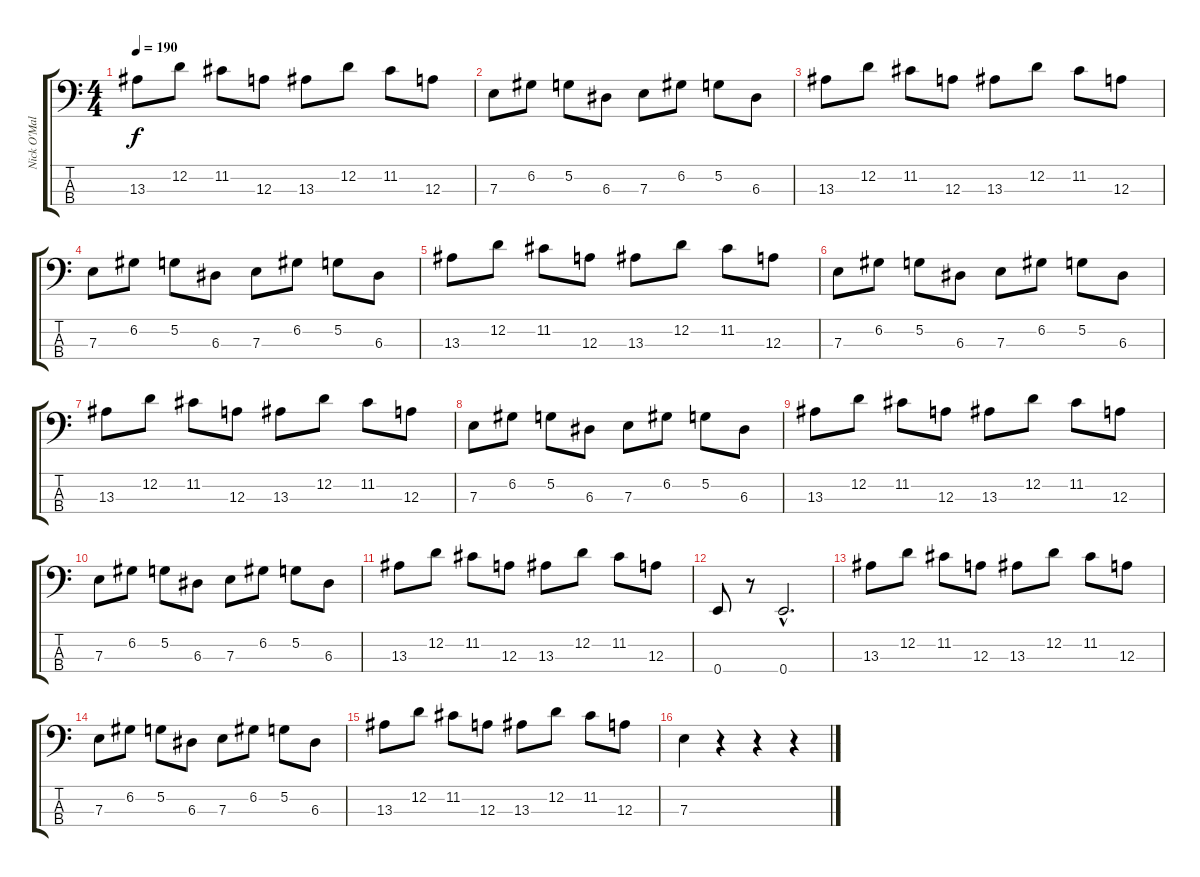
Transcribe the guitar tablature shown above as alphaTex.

\track ("Nick O'Malley (Bass)" "Nick O'Mal") {instrument distortionguitar}
\staff {score tabs}
\tuning (G2 D2 A1 E1) {hide}
\ts (4 4)
\tempo 190
\clef f4
\ks c
13.3.8{dy f} 12.2.8 11.2.8 12.3.8 13.3.8 12.2.8 11.2.8 12.3.8 |
7.3.8 6.2.8 5.2.8 6.3.8 7.3.8 6.2.8 5.2.8 6.3.8 |
13.3.8 12.2.8 11.2.8 12.3.8 13.3.8 12.2.8 11.2.8 12.3.8 |
7.3.8 6.2.8 5.2.8 6.3.8 7.3.8 6.2.8 5.2.8 6.3.8 |
13.3.8 12.2.8 11.2.8 12.3.8 13.3.8 12.2.8 11.2.8 12.3.8 |
7.3.8 6.2.8 5.2.8 6.3.8 7.3.8 6.2.8 5.2.8 6.3.8 |
13.3.8 12.2.8 11.2.8 12.3.8 13.3.8 12.2.8 11.2.8 12.3.8 |
7.3.8 6.2.8 5.2.8 6.3.8 7.3.8 6.2.8 5.2.8 6.3.8 |
13.3.8 12.2.8 11.2.8 12.3.8 13.3.8 12.2.8 11.2.8 12.3.8 |
7.3.8 6.2.8 5.2.8 6.3.8 7.3.8 6.2.8 5.2.8 6.3.8 |
13.3.8 12.2.8 11.2.8 12.3.8 13.3.8 12.2.8 11.2.8 12.3.8 |
0.4.8 r.8 0.4{hac}.2{d} |
13.3.8 12.2.8 11.2.8 12.3.8 13.3.8 12.2.8 11.2.8 12.3.8 |
7.3.8 6.2.8 5.2.8 6.3.8 7.3.8 6.2.8 5.2.8 6.3.8 |
13.3.8 12.2.8 11.2.8 12.3.8 13.3.8 12.2.8 11.2.8 12.3.8 |
7.3.4 r.4 r.4 r.4
